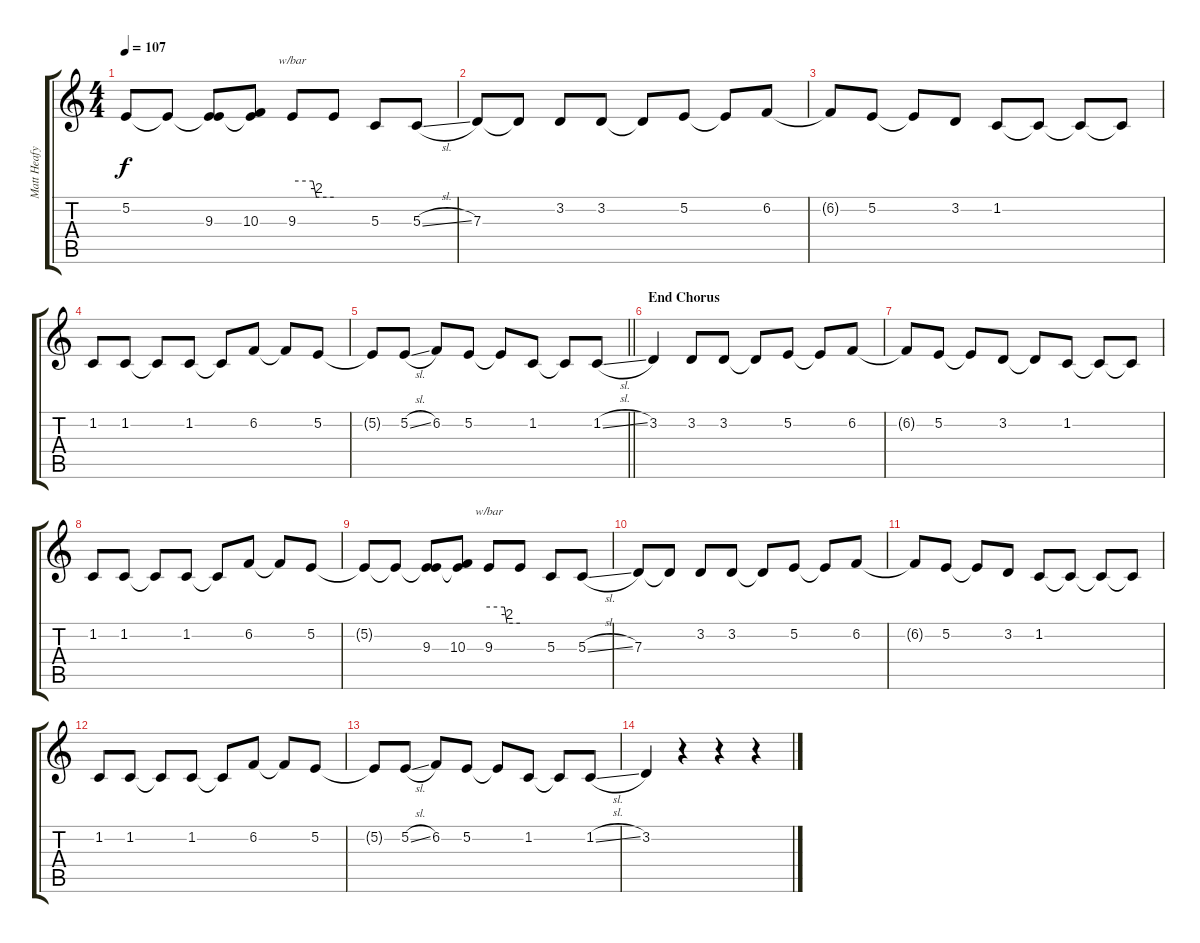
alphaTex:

\track ("Matt Heafy Vocals" "Matt Heafy") {instrument lead2sawtooth}
\staff {score tabs}
\tuning (E4 B3 G3 D3 A2 D2) {hide}
\ts (4 4)
\tempo 107
\clef g2
\ks c
5.2{t}.8{dy f} 5.2{t}.8 (5.2{t} 9.3).8 (5.2{t} 10.3).8 9.3.8{tbe (custom default 0 0 30 0 35 -8 60 -8)} 9.3{t}.8 5.3.8 5.3{sl}.8 |
7.3.8 7.3{t}.8 3.2.8 3.2.8 3.2{t}.8 5.2.8 5.2{t}.8 6.2.8 |
6.2{t}.8 5.2.8 5.2{t}.8 3.2.8 1.2.8 1.2{t}.8 1.2{t}.8 1.2{t}.8 |
1.2.8 1.2.8 1.2{t}.8 1.2.8 1.2{t}.8 6.2.8 6.2{t}.8 5.2.8 |
\barLineRight lightlight
5.2{t}.8 5.2{sl}.8 6.2.8 5.2.8 5.2{t}.8 1.2.8 1.2{t}.8 1.2{sl}.8 |
\section ("" "End Chorus")
3.2.4 3.2.8 3.2.8 3.2{t}.8 5.2.8 5.2{t}.8 6.2.8 |
6.2{t}.8 5.2.8 5.2{t}.8 3.2.8 3.2{t}.8 1.2.8 1.2{t}.8 1.2{t}.8 |
1.2.8 1.2.8 1.2{t}.8 1.2.8 1.2{t}.8 6.2.8 6.2{t}.8 5.2.8 |
5.2{t}.8 5.2{t}.8 (5.2{t} 9.3).8 (5.2{t} 10.3).8 9.3.8{tbe (custom default 0 0 30 0 35 -8 60 -8)} 9.3{t}.8 5.3.8 5.3{sl}.8 |
7.3.8 7.3{t}.8 3.2.8 3.2.8 3.2{t}.8 5.2.8 5.2{t}.8 6.2.8 |
6.2{t}.8 5.2.8 5.2{t}.8 3.2.8 1.2.8 1.2{t}.8 1.2{t}.8 1.2{t}.8 |
1.2.8 1.2.8 1.2{t}.8 1.2.8 1.2{t}.8 6.2.8 6.2{t}.8 5.2.8 |
5.2{t}.8 5.2{sl}.8 6.2.8 5.2.8 5.2{t}.8 1.2.8 1.2{t}.8 1.2{sl}.8 |
3.2.4 r.4 r.4 r.4
